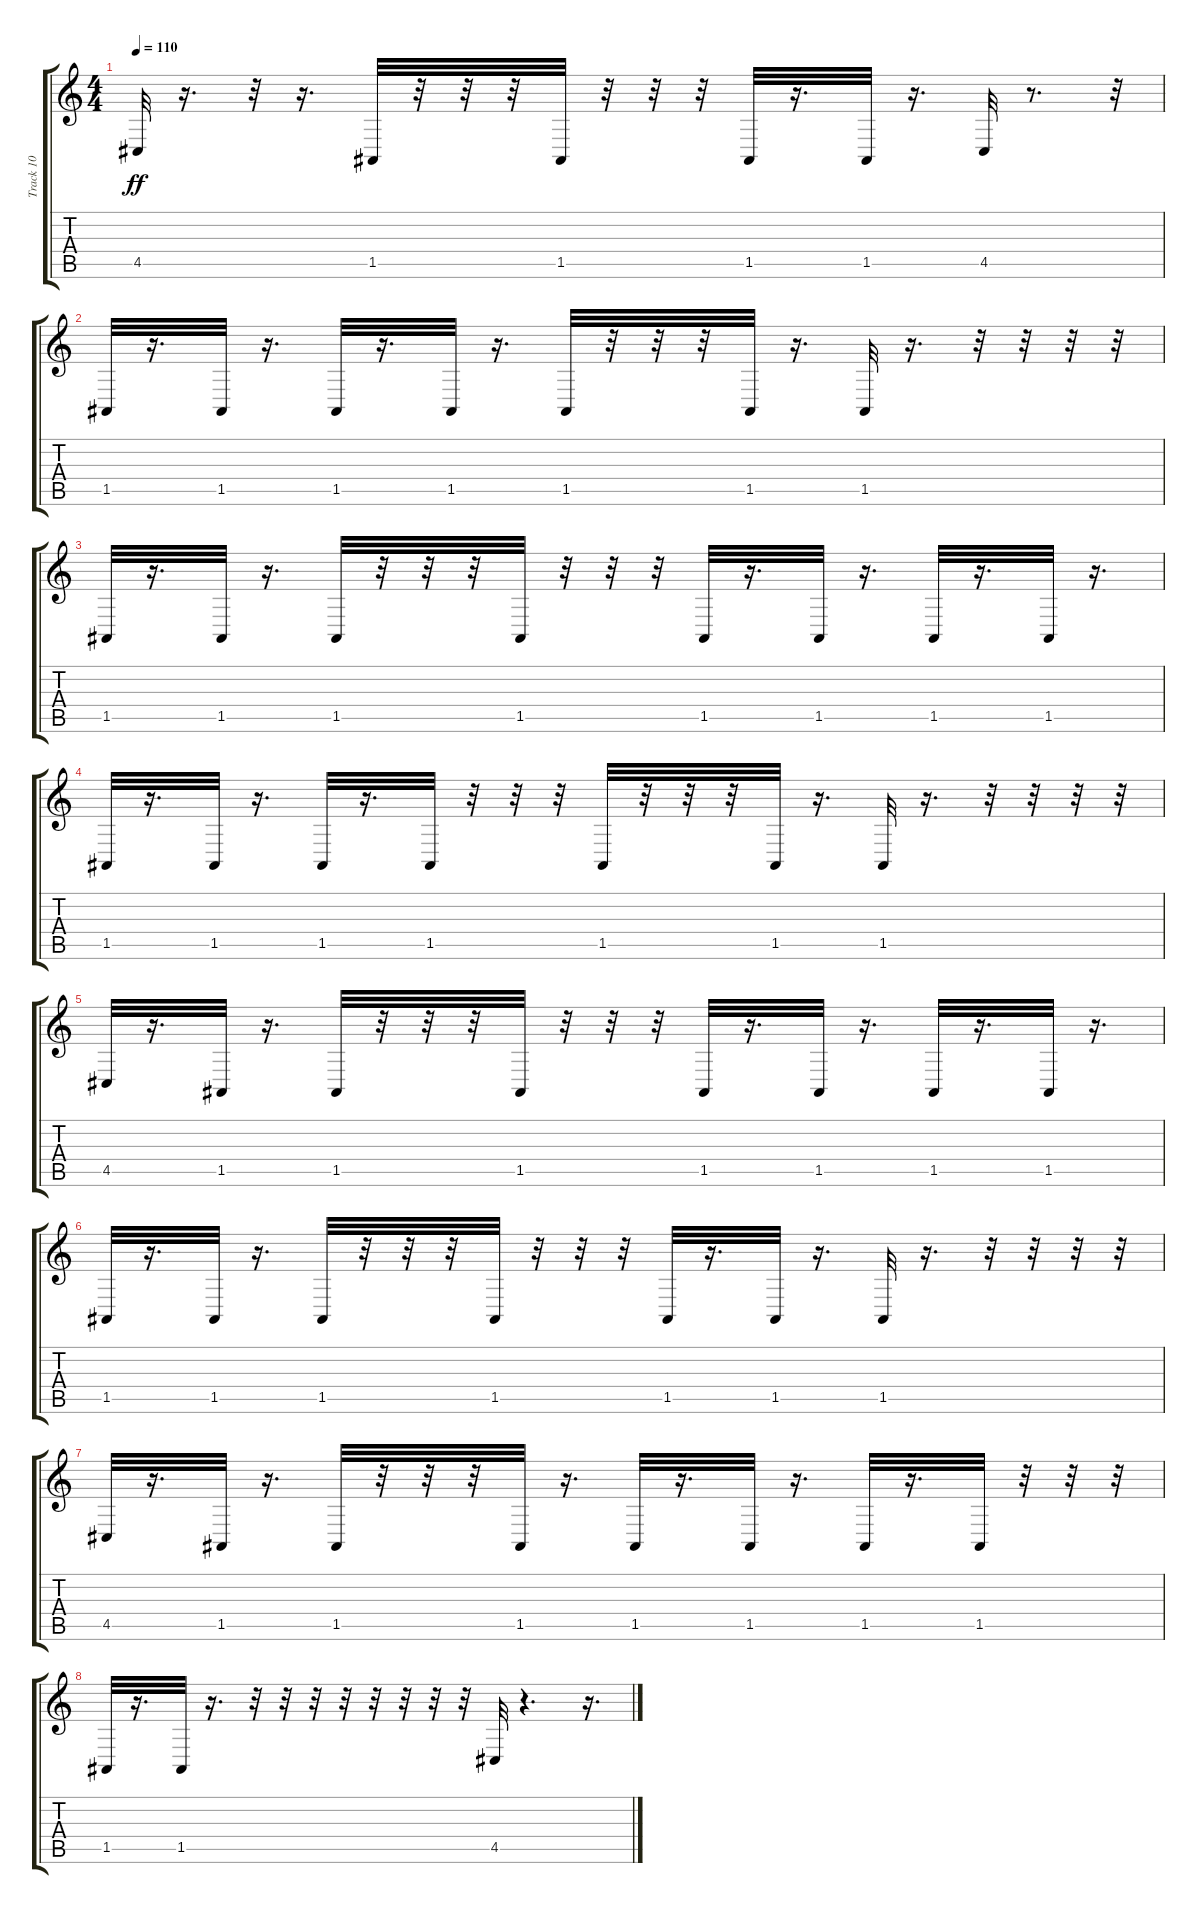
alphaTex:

\track ("Track 10" "Track 10") {instrument drawbarorgan}
\staff {score tabs}
\tuning (E4 B3 G3 D3 A2 E2) {hide}
\ts (4 4)
\tempo 110
\clef g2
\ks c
4.5.32{dy ff} r.16{d} r.32 r.16{d} 1.5.32 r.32 r.32 r.32 1.5.32 r.32 r.32 r.32 1.5.32 r.16{d} 1.5.32 r.16{d} 4.5.32 r.8{d} r.32 |
1.5.32 r.16{d} 1.5.32 r.16{d} 1.5.32 r.16{d} 1.5.32 r.16{d} 1.5.32 r.32 r.32 r.32 1.5.32 r.16{d} 1.5.32 r.16{d} r.32 r.32 r.32 r.32 |
1.5.32 r.16{d} 1.5.32 r.16{d} 1.5.32 r.32 r.32 r.32 1.5.32 r.32 r.32 r.32 1.5.32 r.16{d} 1.5.32 r.16{d} 1.5.32 r.16{d} 1.5.32 r.16{d} |
1.5.32 r.16{d} 1.5.32 r.16{d} 1.5.32 r.16{d} 1.5.32 r.32 r.32 r.32 1.5.32 r.32 r.32 r.32 1.5.32 r.16{d} 1.5.32 r.16{d} r.32 r.32 r.32 r.32 |
4.5.32 r.16{d} 1.5.32 r.16{d} 1.5.32 r.32 r.32 r.32 1.5.32 r.32 r.32 r.32 1.5.32 r.16{d} 1.5.32 r.16{d} 1.5.32 r.16{d} 1.5.32 r.16{d} |
1.5.32 r.16{d} 1.5.32 r.16{d} 1.5.32 r.32 r.32 r.32 1.5.32 r.32 r.32 r.32 1.5.32 r.16{d} 1.5.32 r.16{d} 1.5.32 r.16{d} r.32 r.32 r.32 r.32 |
4.5.32 r.16{d} 1.5.32 r.16{d} 1.5.32 r.32 r.32 r.32 1.5.32 r.16{d} 1.5.32 r.16{d} 1.5.32 r.16{d} 1.5.32 r.16{d} 1.5.32 r.32 r.32 r.32 |
1.5.32 r.16{d} 1.5.32 r.16{d} r.32 r.32 r.32 r.32 r.32 r.32 r.32 r.32 4.5.32 r.4{d} r.16{d}
